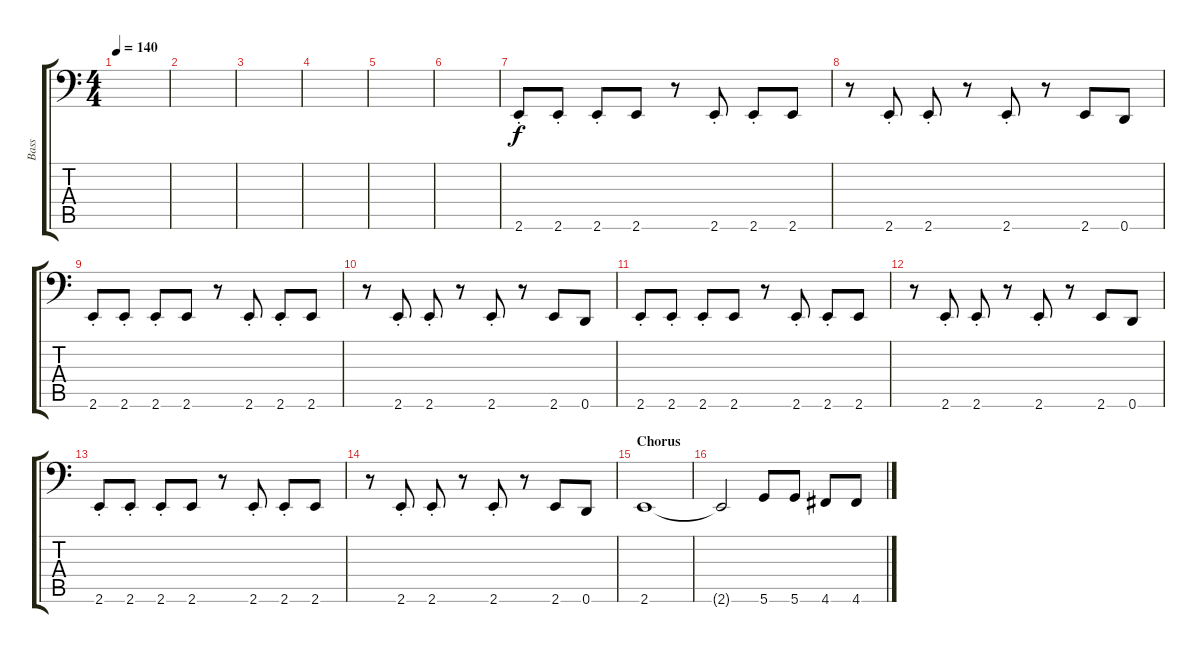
\track ("Bass" "Bass") {instrument electricbasspick}
\staff {score tabs}
\tuning (E3 B2 G2 D2 A1 D1) {hide}
\ts (4 4)
\tempo 140
\clef f4
\ks c
|
|
|
|
|
|
2.6{st}.8 2.6{st}.8 2.6{st}.8 2.6.8 r.8 2.6{st}.8 2.6{st}.8 2.6.8 |
r.8 2.6{st}.8 2.6{st}.8 r.8 2.6{st}.8 r.8 2.6.8 0.6.8 |
2.6{st}.8 2.6{st}.8 2.6{st}.8 2.6.8 r.8 2.6{st}.8 2.6{st}.8 2.6.8 |
r.8 2.6{st}.8 2.6{st}.8 r.8 2.6{st}.8 r.8 2.6.8 0.6.8 |
2.6{st}.8 2.6{st}.8 2.6{st}.8 2.6.8 r.8 2.6{st}.8 2.6{st}.8 2.6.8 |
r.8 2.6{st}.8 2.6{st}.8 r.8 2.6{st}.8 r.8 2.6.8 0.6.8 |
2.6{st}.8 2.6{st}.8 2.6{st}.8 2.6.8 r.8 2.6{st}.8 2.6{st}.8 2.6.8 |
r.8 2.6{st}.8 2.6{st}.8 r.8 2.6{st}.8 r.8 2.6.8 0.6.8 |
\section ("" "Chorus")
2.6.1 |
2.6{t}.2 5.6.8 5.6.8 4.6.8 4.6.8
